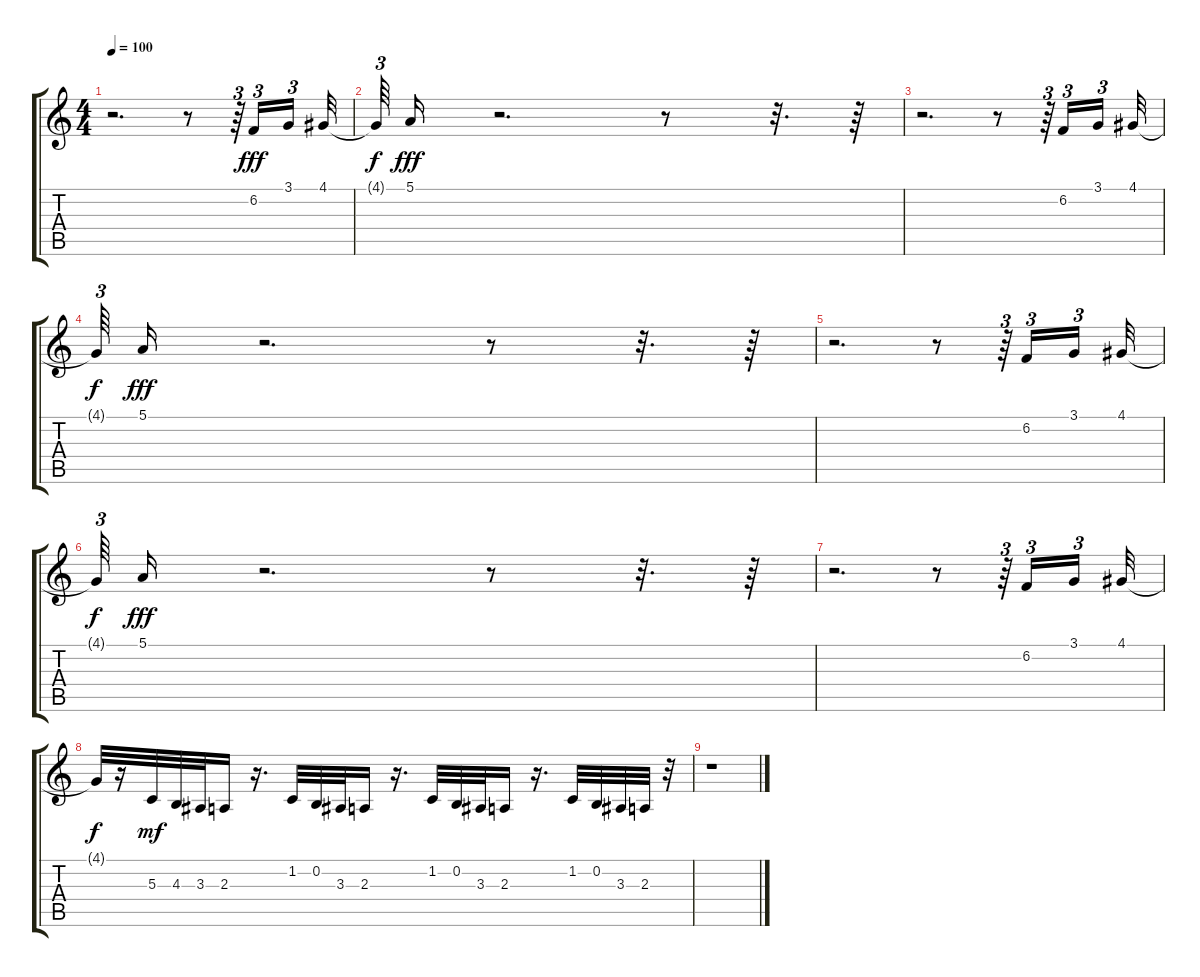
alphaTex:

\track "" {instrument trombone}
\staff {score tabs}
\tuning (E4 B3 G3 D3 A2 E2) {hide}
\ts (4 4)
\tempo 100
\clef g2
\ks c
r.2{d dy fff} r.8 r.64{tu (3 2)} 6.2.16{tu (3 2)} 3.1.16{tu (3 2) beam splitsecondary} 4.1.32 |
4.1{t}.64{tu (3 2) dy f} 5.1.16{dy fff} r.2{d} r.8 r.32{d} r.64 |
r.2{d} r.8 r.64{tu (3 2)} 6.2.16{tu (3 2)} 3.1.16{tu (3 2) beam splitsecondary} 4.1.32 |
4.1{t}.64{tu (3 2) dy f} 5.1.16{dy fff} r.2{d} r.8 r.32{d} r.64 |
r.2{d} r.8 r.64{tu (3 2)} 6.2.16{tu (3 2)} 3.1.16{tu (3 2) beam splitsecondary} 4.1.32 |
4.1{t}.64{tu (3 2) dy f} 5.1.16{dy fff} r.2{d} r.8 r.32{d} r.64 |
r.2{d} r.8 r.64{tu (3 2)} 6.2.16{tu (3 2)} 3.1.16{tu (3 2) beam splitsecondary} 4.1.32 |
4.1{t}.32{dy f} r.16 5.3.32{dy mf} 4.3.32 3.3.32 2.3.16 r.16{d} 1.2.32 0.2.32 3.3.32 2.3.16 r.16{d} 1.2.32 0.2.32 3.3.32 2.3.16 r.16{d} 1.2.32 0.2.32 3.3.32 2.3.32 r.32 |
r.1
